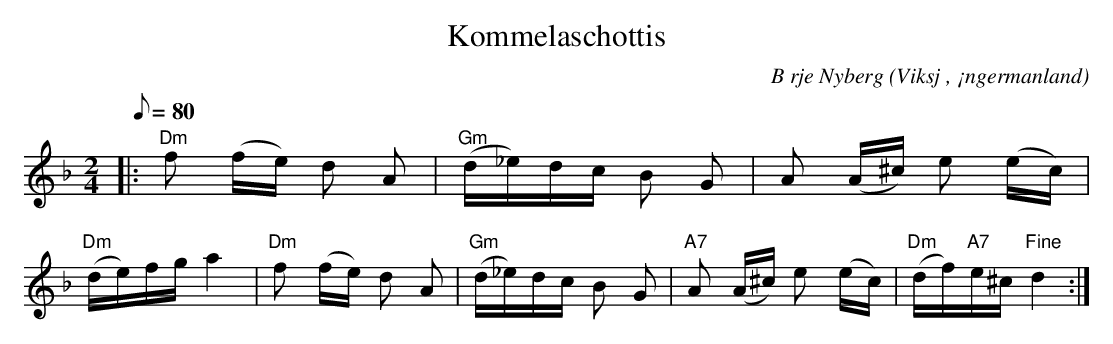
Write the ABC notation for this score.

X:1
T:Kommelaschottis
C:B rje Nyberg
O:Viksj , ¡ngermanland
M:2/4
L:1/8
Q:80
K:Dm
|: "Dm"f (f/2e/2) d A | "Gm"(d/2_e/2)d/2c/2 B G | A (A/2^c/2) e (e/2c/2) |
 "Dm"(d/2e/2)f/2g/2 a2 | "Dm"f (f/2e/2) d A | "Gm" (d/2_e/2)d/2c/2 B G | "A7"A (A/2^c/2) e (e/2c/2) | "Dm"(d/2f/2)"A7"e/2^c/2 "Fine"d2:|
